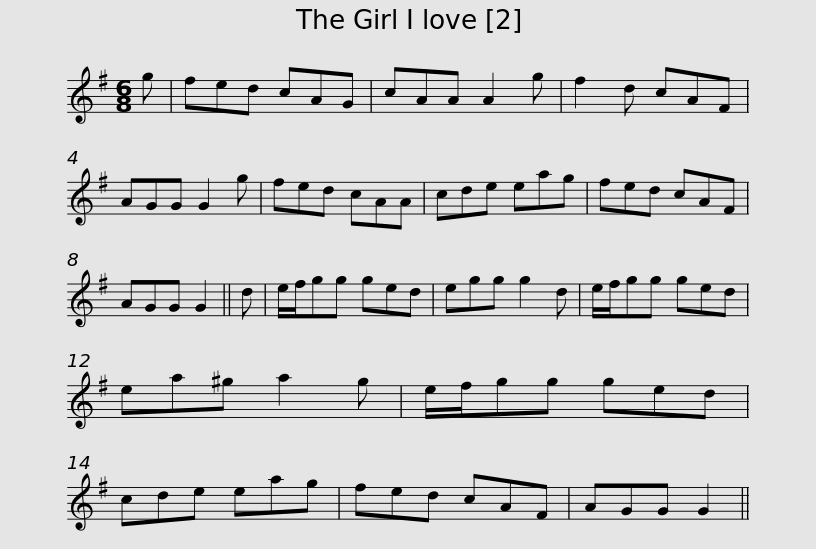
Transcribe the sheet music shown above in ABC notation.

X:1
L:1/8
M:6/8
I:linebreak $
K:G
V:1 treble
V:1
 g | fed cAG | cAA A2 g | f2 d cAF | AGG G2 g | %5
 fed cAA | cde eag | fed cAF | AGG G2 ||$ d | %10
 e/f/gg ged | egg g2 d | e/f/gg ged | ea^g a2 g | e/f/gg ged | %15
 cde eag | fed cAF |$ AGG G2 || %18
